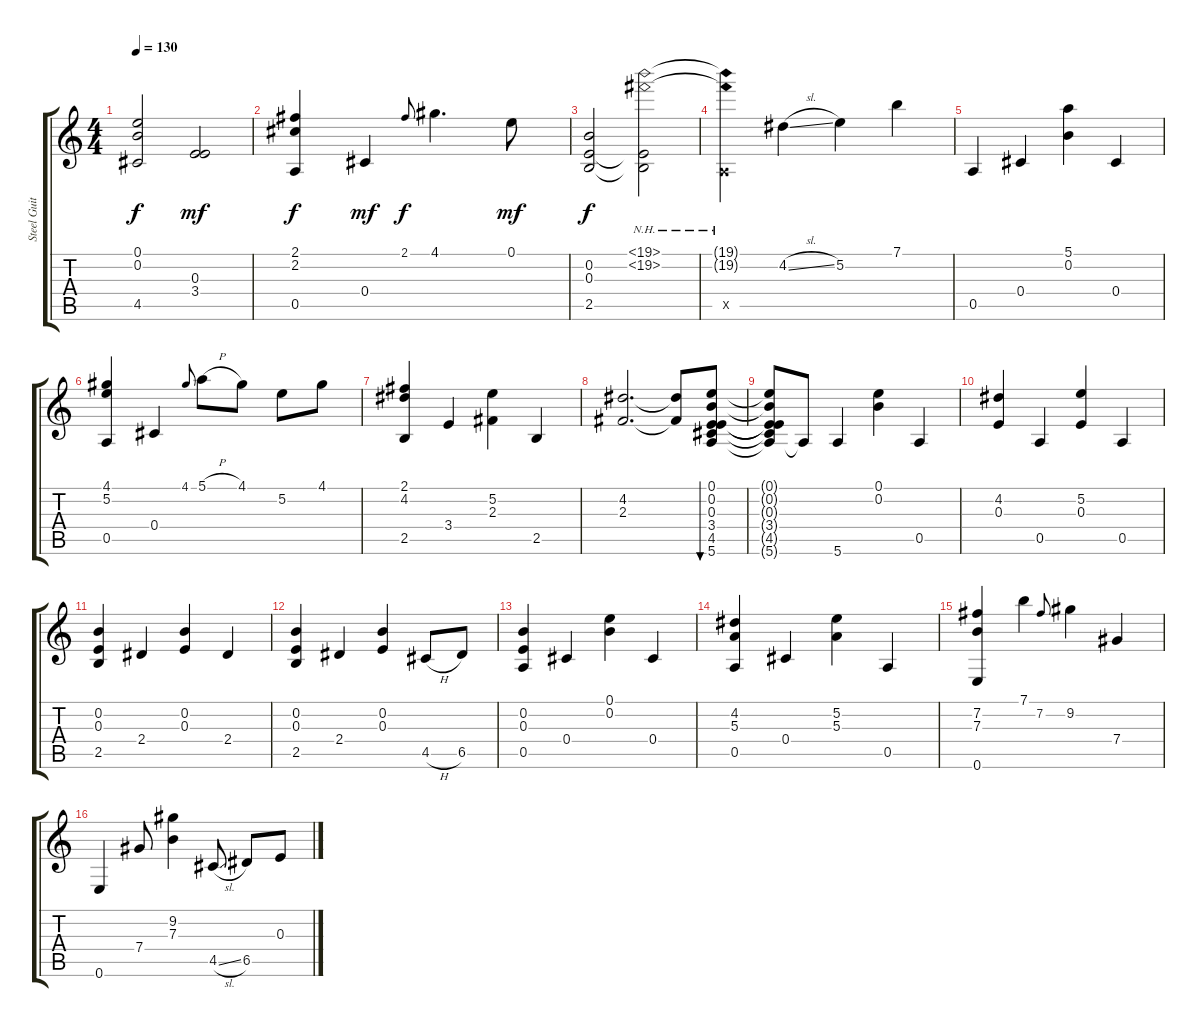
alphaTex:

\track ("Steel Guitar" "Steel Guit") {instrument acousticguitarsteel}
\staff {score tabs}
\tuning (E4 B3 E3 Db3 A2 E2) {hide}
\ts (4 4)
\tempo 130
\clef g2
\ks c
(0.1 0.2 4.5).2{dy f} (0.3 3.4).2{dy mf} |
(2.1 2.2 0.5).4{dy f} 0.4.4{dy mf} 2.1.8{gr onbeat dy f} 4.1.4{d} 0.1.8{dy mf} |
(0.2 0.3 2.5).2{dy f} (19.1{nh} 19.2{nh} 0.3{t} 2.5{t}).2 |
(19.1{nh t} 19.2{nh t} 0.5{x}).4 4.2{sl}.4 5.2.4 7.1.4 |
0.5.4 0.4.4 (5.1 0.2).4 0.4.4 |
(4.1 5.2 0.5).4 0.4.4 4.1.8{gr onbeat} 5.1{h}.8 4.1.8 5.2.8 4.1.8 |
(2.1 4.2 2.5).4 3.4.4 (5.2 2.3).4 2.5.4 |
(4.2 2.3).2{d} (4.2{t} 2.3{t}).8 (0.1 0.2 0.3 3.4 4.5 5.6).8{bu 240} |
(0.1{t} 0.2{t} 0.3{t} 3.4{t} 4.5{t} 5.6{t}).8 5.6{t}.8 5.6.4 (0.1 0.2).4 0.5.4 |
(4.2 0.3).4 0.5.4 (5.2 0.3).4 0.5.4 |
(0.2 0.3 2.5).4 2.4.4 (0.2 0.3).4 2.4.4 |
(0.2 0.3 2.5).4 2.4.4 (0.2 0.3).4 4.5{h}.8 6.5.8 |
(0.2 0.3 0.5).4 0.4.4 (0.1 0.2).4 0.4.4 |
(4.2 5.3 0.5).4 0.4.4 (5.2 5.3).4 0.5.4 |
(7.2 7.3 0.6).4 7.1.4 7.2.8{gr onbeat} 9.2.4 7.4.4 |
0.6.4 7.4.8 (9.2 7.3).4 4.5{sl}.8 6.5.8 0.3.8
